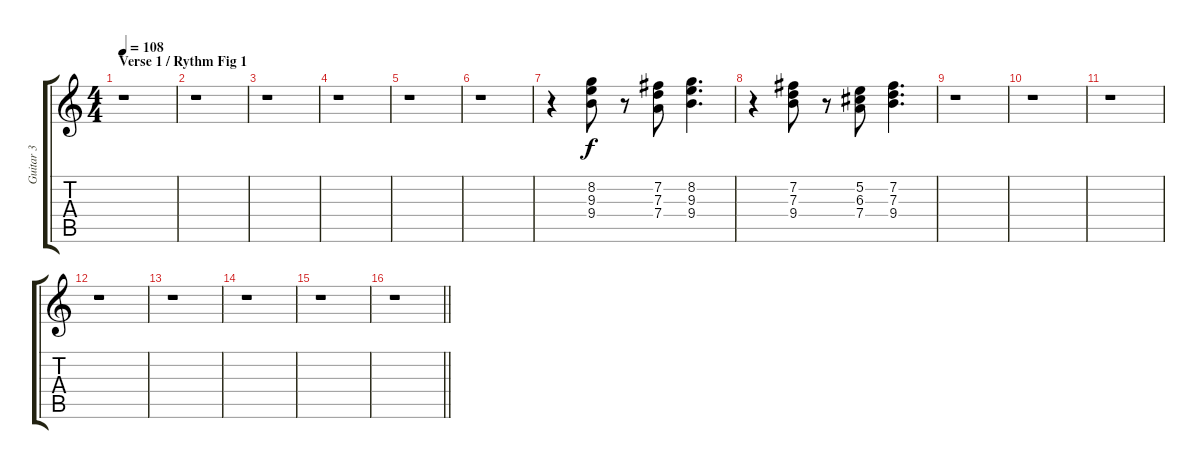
\track ("Guitar 3" "Guitar 3") {instrument distortionguitar}
\staff {score tabs}
\tuning (E4 B3 G3 D3 A2 E2) {hide}
\ts (4 4)
\section ("" "Verse 1 / Rythm Fig 1")
\tempo 108
\clef g2
\ks c
r.1{dy f} |
r.1 |
r.1 |
r.1 |
r.1 |
r.1 |
r.4 (8.2 9.3 9.4).8 r.8 (7.2 7.3 7.4).8 (8.2 9.3 9.4).4{d} |
r.4 (7.2 7.3 9.4).8 r.8 (5.2 6.3 7.4).8 (7.2 7.3 9.4).4{d} |
r.1 |
r.1 |
r.1 |
r.1 |
r.1 |
r.1 |
r.1 |
\barLineRight lightlight
r.1
